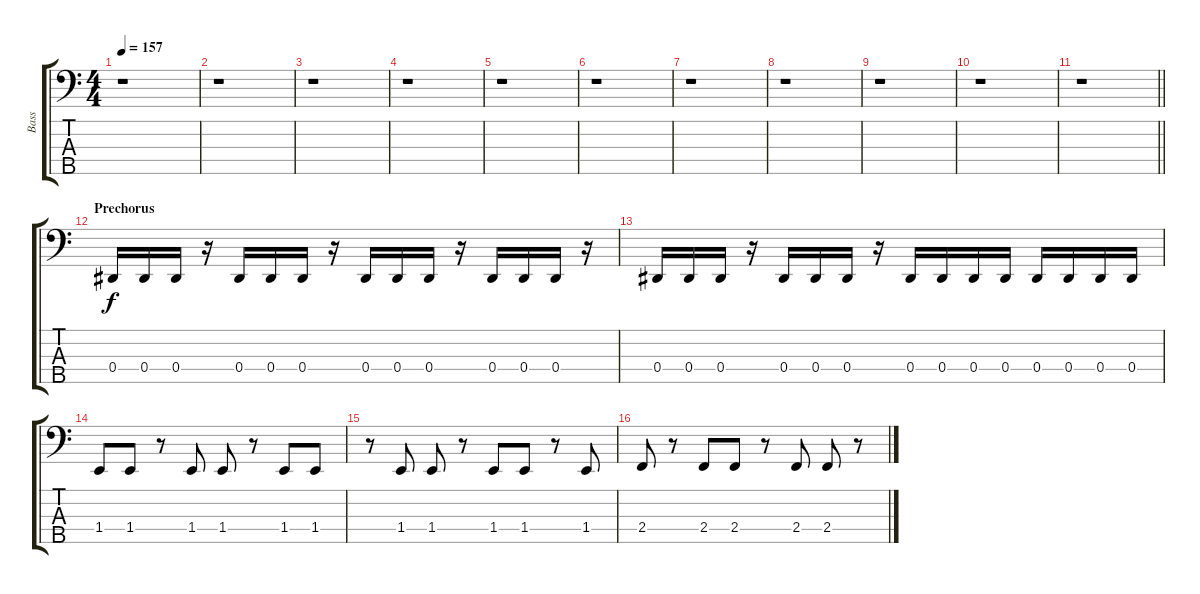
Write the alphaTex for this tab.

\track ("Bass" "Bass") {instrument electricbassfinger}
\staff {score tabs}
\tuning (Gb2 Db2 Ab1 Eb1 Bb0) {hide}
\ts (4 4)
\tempo 157
\clef f4
\ks c
r.1{dy f} |
r.1 |
r.1 |
r.1 |
r.1 |
r.1 |
r.1 |
r.1 |
r.1 |
r.1 |
\barLineRight lightlight
r.1 |
\section ("" "Prechorus")
0.4.16 0.4.16 0.4.16 r.16 0.4.16 0.4.16 0.4.16 r.16 0.4.16 0.4.16 0.4.16 r.16 0.4.16 0.4.16 0.4.16 r.16 |
0.4.16 0.4.16 0.4.16 r.16 0.4.16 0.4.16 0.4.16 r.16 0.4.16 0.4.16 0.4.16 0.4.16 0.4.16 0.4.16 0.4.16 0.4.16 |
1.4.8 1.4.8 r.8 1.4.8 1.4.8 r.8 1.4.8 1.4.8 |
r.8 1.4.8 1.4.8 r.8 1.4.8 1.4.8 r.8 1.4.8 |
2.4.8 r.8 2.4.8 2.4.8 r.8 2.4.8 2.4.8 r.8
